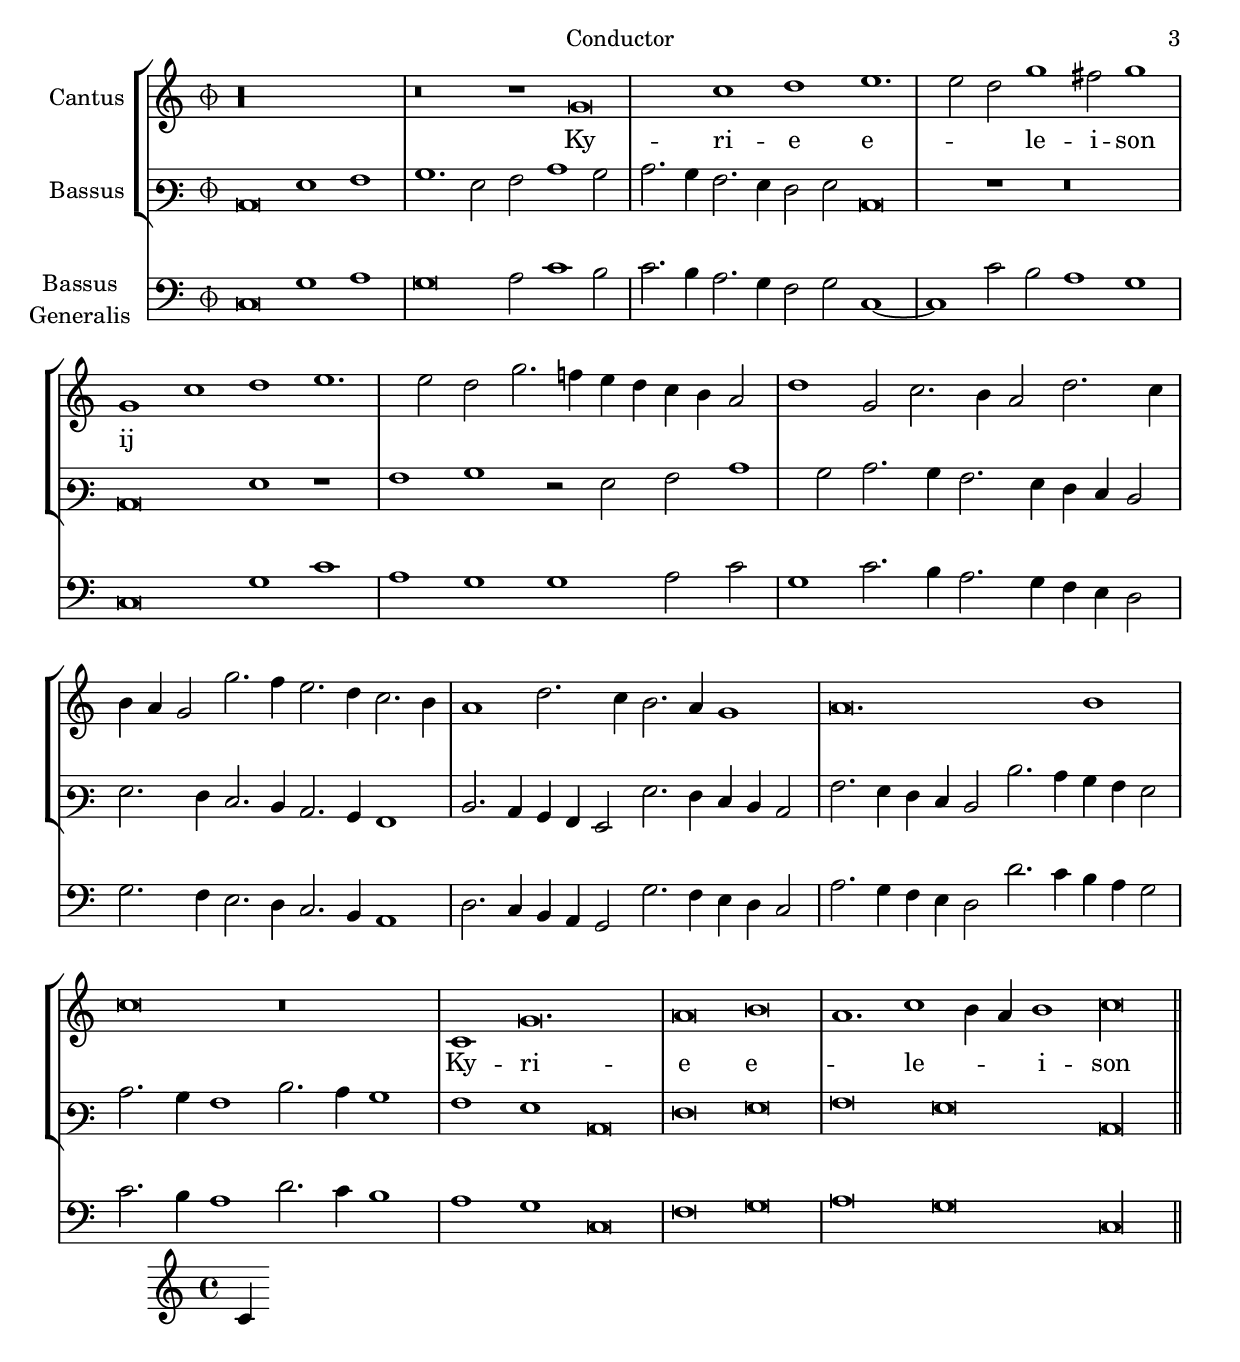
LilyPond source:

%%  sanctissimae.ly
%%  This file is part of the Earlilypond project
%%  
%%  Copyright (c) 2013 Benjamin Coudrin <benjamin.coudrin@gmail.com>
%%                All Rights Reserved
%%
%%  This program is free software. It comes without any warranty, to
%%  the extent permitted by applicable law. You can redistribute it
%%  and/or modify it under the terms of the Do What The Fuck You Want
%%  To Public License, Version 2, as published by Sam Hocevar. See
%%  http://sam.zoy.org/wtfpl/COPYING for more details.

\version "2.16.0"

\header{
  title = \markup \center-column { "SANCTISSIMAE" \fontsize #-2 "VIRGINI" \fontsize #-3 "MISSA SENIS VOCIBUS" \fontsize #-4 "AC VESPERAE PLURIBUS" \fontsize #-5 "DECANTANDAE," \fontsize #-6 "CUM NONNULLIS SACRIS CONTENTIBUS" \fontsize #-7 "ad Sacella fiue Principum Cubicula accomodata."}
  composer = "Claudio Monteverdi"
  date = "1567-1643"
  publisher = \markup { "Copyright : " \char ##x00A9 " 2013 Benjamin Coudrin" }
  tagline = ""
}

\paper{
  tocTitleMarkup = \markup \huge \column {
    \hspace #2
    \fill-line { \null "INDEX" \null }
    \hspace #1
  }
  tocItemMarkup = \markup \large \fill-line {
    \fromproperty #'toc:text \fromproperty #'toc:page
  }
}
\layout{}

% Title Page
%%  definitions.ly
%%  This file is part of the Earlilypond project
%%  
%%  Copyright (c) 2013 Benjamin Coudrin <benjamin.coudrin@gmail.com>
%%                All Rights Reserved
%%
%%  This program is free software. It comes without any warranty, to
%%  the extent permitted by applicable law. You can redistribute it
%%  and/or modify it under the terms of the Do What The Fuck You Want
%%  To Public License, Version 2, as published by Sam Hocevar. See
%%  http://sam.zoy.org/wtfpl/COPYING for more details.

% Cover page
titlePageMarkup = \markup \abs-fontsize #10 \column {
  \vspace #6
  \fill-line { \fontsize #8 \fromproperty #'header:composer }
  \vspace #1
  \fill-line { \fontsize #4 \fromproperty #'header:date }
  \vspace #6
  \fill-line { \fontsize #10 \bold \fromproperty #'header:title }
  \vspace #1
  \fill-line { \postscript #"-20 0 moveto 40 0 rlineto stroke" }
  \vspace #5
  \fill-line { \bold \fontsize #6 \rounded-box \fromproperty #'header:instrument }
  \vspace #8
  \fill-line { \fromproperty #'header:publisher }
}


% Contents
%%  missa.ly
%%  This file is part of the Earlilypond project
%%  
%%  Copyright (c) 2013 Benjamin Coudrin <benjamin.coudrin@gmail.com>
%%                All Rights Reserved
%%
%%  This program is free software. It comes without any warranty, to
%%  the extent permitted by applicable law. You can redistribute it
%%  and/or modify it under the terms of the Do What The Fuck You Want
%%  To Public License, Version 2, as published by Sam Hocevar. See
%%  http://sam.zoy.org/wtfpl/COPYING for more details.

%%  missa_cantus.ly
%%  This file is part of the Earlilypond project
%%  
%%  Copyright (c) 2013 Benjamin Coudrin <benjamin.coudrin@gmail.com>
%%                All Rights Reserved
%%
%%  This program is free software. It comes without any warranty, to
%%  the extent permitted by applicable law. You can redistribute it
%%  and/or modify it under the terms of the Do What The Fuck You Want
%%  To Public License, Version 2, as published by Sam Hocevar. See
%%  http://sam.zoy.org/wtfpl/COPYING for more details.

fughecantus={s1*8}

missacantus=\relative c'' {
  \clef treble
  r\longa r\breve r1
  g\breve c1 d e1. e2 d g1 fis2 g1 g,1 c d e1. e2
  d2 g2. f4 e d c b a2 d1 g,2 c2. b4 a2 d2. c4 b a g2 g'2. f4
  e2. d4 c2. b4 a1 d2. c4 b2. a4 g1 a\breve. b1 c\breve r
  c,1 g'\breve. a\breve b a1. c1 b4 a b1 c\longa
  
}

lyrmissacantus=\lyricmode {
  Ky -- ri -- e e -- _ _ le -- i -- son
  ij _ _ _ _ _ _ _ _ _ _ _ _ _ _ _ _ _ _
  _ _ _ _ _ _ _ _ _ _ _ _ _ _ _ _ _ _ _
  Ky -- ri -- e e -- _ le -- _ _ i -- son
}

%%  missa_altus.ly
%%  This file is part of the Earlilypond project
%%  
%%  Copyright (c) 2013 Benjamin Coudrin <benjamin.coudrin@gmail.com>
%%                All Rights Reserved
%%
%%  This program is free software. It comes without any warranty, to
%%  the extent permitted by applicable law. You can redistribute it
%%  and/or modify it under the terms of the Do What The Fuck You Want
%%  To Public License, Version 2, as published by Sam Hocevar. See
%%  http://sam.zoy.org/wtfpl/COPYING for more details.

fughealtus={s1*8}
missaaltus={}

%%  missa_tenor.ly
%%  This file is part of the Earlilypond project
%%  
%%  Copyright (c) 2013 Benjamin Coudrin <benjamin.coudrin@gmail.com>
%%                All Rights Reserved
%%
%%  This program is free software. It comes without any warranty, to
%%  the extent permitted by applicable law. You can redistribute it
%%  and/or modify it under the terms of the Do What The Fuck You Want
%%  To Public License, Version 2, as published by Sam Hocevar. See
%%  http://sam.zoy.org/wtfpl/COPYING for more details.

fughetenor={s1*8}
missatenor={}

%%  missa_bassus.ly
%%  This file is part of the Earlilypond project
%%  
%%  Copyright (c) 2013 Benjamin Coudrin <benjamin.coudrin@gmail.com>
%%                All Rights Reserved
%%
%%  This program is free software. It comes without any warranty, to
%%  the extent permitted by applicable law. You can redistribute it
%%  and/or modify it under the terms of the Do What The Fuck You Want
%%  To Public License, Version 2, as published by Sam Hocevar. See
%%  http://sam.zoy.org/wtfpl/COPYING for more details.

fughebassus={r1*8}
missabassus=\relative c {
  \clef varbaritone
  c\breve g'1 a b1. g2 a c1 b2 c2. b4 a2. g4 f2 g c,\breve r1 r\breve
  c\breve g'1  r a b r2 g a c1 b2 c2. b4 a2. g4 f e d2
  g2. f4 e2. d4 c2. b4 a1 d2. c4 b a g2 g'2. f4 e d c2 a'2. g4 f e d2 d'2. c4 b a g2
  c2. b4 a1 d2. c4 b1 a g c,\breve f g a g c,\longa
}

%%  missa_quintus.ly
%%  This file is part of the Earlilypond project
%%  
%%  Copyright (c) 2013 Benjamin Coudrin <benjamin.coudrin@gmail.com>
%%                All Rights Reserved
%%
%%  This program is free software. It comes without any warranty, to
%%  the extent permitted by applicable law. You can redistribute it
%%  and/or modify it under the terms of the Do What The Fuck You Want
%%  To Public License, Version 2, as published by Sam Hocevar. See
%%  http://sam.zoy.org/wtfpl/COPYING for more details.

fughequintus={s1*8}
missaquintus={}

%%  missa_sextus.ly
%%  This file is part of the Earlilypond project
%%  
%%  Copyright (c) 2013 Benjamin Coudrin <benjamin.coudrin@gmail.com>
%%                All Rights Reserved
%%
%%  This program is free software. It comes without any warranty, to
%%  the extent permitted by applicable law. You can redistribute it
%%  and/or modify it under the terms of the Do What The Fuck You Want
%%  To Public License, Version 2, as published by Sam Hocevar. See
%%  http://sam.zoy.org/wtfpl/COPYING for more details.

fughesextus={s1*8}
missasextus={}

%%  missa_continuo.ly
%%  This file is part of the Earlilypond project
%%  
%%  Copyright (c) 2013 Benjamin Coudrin <benjamin.coudrin@gmail.com>
%%                All Rights Reserved
%%
%%  This program is free software. It comes without any warranty, to
%%  the extent permitted by applicable law. You can redistribute it
%%  and/or modify it under the terms of the Do What The Fuck You Want
%%  To Public License, Version 2, as published by Sam Hocevar. See
%%  http://sam.zoy.org/wtfpl/COPYING for more details.


fughecontinuo=\relative c {
  \cadenzaOn
  \time 9/8
  %\clef varbaritone
  \clef bass
  c1_\markup{"Prima"} g' a b1. g2 a c1 b2 c1 \bar "|"
  r2_\markup{"Seconda"} g a f g1 c,2 c'2. b4 b2 a1 g \bar "|"
  r2_\markup{"Terza"} g1 f2 e g d1 e2 c d1 c \bar "|"
  r2_\markup{"Quarta"} c1 e2 d c g'1 \bar "|"
  r2_\markup{"Quinta"} g2 a c1 b2 c1 \bar "|"
  g1._\markup{"Sesta"} g2 e c g'1 \bar "|"
  r2_\markup{"Settima"} b2 c1 g2 b a1 g \bar "|"
  r2_\markup{"Ottava"} g g e a1 g1 \bar "|"
  r2_\markup{"Nona"} c, g' g a1 g1 \bar "|"
  r2_\markup{"Decima"} g1 c,2 g'2. a4 b2 c g\longa \bar "|."
  \cadenzaOff
}

missacontinuo= \relative c {
  \cadenzaOn
  \time 9/8
  %\clef varbaritone
  \clef bass
  
  %% Kyrie
  c\breve g'1 a \bar "|"
  g\breve a2 c1 b2 \bar "|"
  c2. b4 a2. g4 f2 g c,1~ \bar "|"
  c1 c'2 b a1 g \bar "|"
  c,\breve g'1 c \bar "|"
  a1 g g a2 c \bar "|"
  g1 c2. b4 a2. g4 f e d2 \bar "|"
  g2. f4 e2. d4 c2. b4 a1 \bar "|"
  d2. c4 b a g2 g'2. f4 e d c2 \bar "|"
  a'2. g4 f e d2 d'2. c4 b a g2 \bar "|"
  c2. b4 a1 d2. c4 b1 \bar "|"
  a1 g c,\breve \bar "|"
  f\breve g \bar "|"
  a\breve g c,\longa \bar "||"
  
  
  \cadenzaOff
}



fughe = \markup {
  \score {
    \new Staff = "missa_continuo" {
        \override Staff.TimeSignature #'style = #'mensural
        \set Staff.instrumentName = \markup{ \center-column { "Bassus" \line { "Generalis" } } }
        \fughecontinuo
      }
      \layout {}
  }
}

missa = \markup {
  \score {
    <<
      \new StaffGroup = "missa_choral" <<
        \new Voice = "missacantus" {
          \override Staff.TimeSignature #'style = #'mensural
          \set Staff.instrumentName = #"Cantus"
          \missacantus
        }
        \new Lyrics \lyricsto missacantus { \lyrmissacantus }
        \new Staff = "missa_altus" {
          \override Staff.TimeSignature #'style = #'mensural
          \set Staff.instrumentName = #"Altus"
          \missaaltus
        }
        \new Staff = "missa_tenor" {
          \override Staff.TimeSignature #'style = #'mensural
          \set Staff.instrumentName = #"Tenor"
          \missatenor
        }
        \new Staff = "missa_bassus" {
          \override Staff.TimeSignature #'style = #'mensural
          \set Staff.instrumentName = #"Bassus"
          \missabassus
        }
        \new Staff = "missa_quintus" {
          \override Staff.TimeSignature #'style = #'mensural
          \set Staff.instrumentName = #"Quintus"
          \missaquintus
        }
        \new Staff = "missa_sextus" {
          \override Staff.TimeSignature #'style = #'mensural
          \set Staff.instrumentName = #"Sextus"
          \missasextus
        }
      >>
      \new Staff = "missa_continuo" {
        \override Staff.TimeSignature #'style = #'mensural
        \set Staff.instrumentName = \markup{ \center-column { "Bassus" \line { "Generalis" } } }
        \missacontinuo
      }
    >>
    \layout{
      \context {
        \Staff
        \RemoveEmptyStaves
        \override VerticalAxisGroup #'remove-first = ##t
      }
    }
  }
}

%% vesperae.ly
%%  This file is part of the Earlilypond project
%%  
%%  Copyright (c) 2013 Benjamin Coudrin <benjamin.coudrin@gmail.com>
%%                All Rights Reserved
%%
%%  This program is free software. It comes without any warranty, to
%%  the extent permitted by applicable law. You can redistribute it
%%  and/or modify it under the terms of the Do What The Fuck You Want
%%  To Public License, Version 2, as published by Sam Hocevar. See
%%  http://sam.zoy.org/wtfpl/COPYING for more details.

vesperae = {
  c'4
}



% Conductor
\book {
  \bookOutputSuffix "Conductor"
  \header {
    instrument = "Conductor"
  }  
  %%  book_header.ly
%%  This file is part of the Earlilypond project
%%  
%%  Copyright (c) 2013 Benjamin Coudrin <benjamin.coudrin@gmail.com>
%%                All Rights Reserved
%%
%%  This program is free software. It comes without any warranty, to
%%  the extent permitted by applicable law. You can redistribute it
%%  and/or modify it under the terms of the Do What The Fuck You Want
%%  To Public License, Version 2, as published by Sam Hocevar. See
%%  http://sam.zoy.org/wtfpl/COPYING for more details.

\paper {
  bookTitleMarkup = \titlePageMarkup
}
\pageBreak
\allowPageTurn

\markuplist {\table-of-contents}
\pageBreak
\allowPageTurn

  
  \missa
  \vesperae
}

  
  
